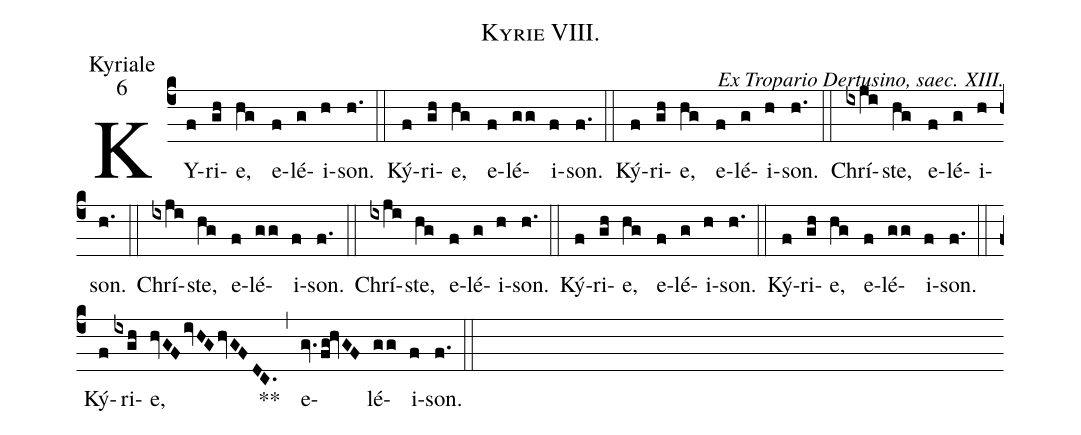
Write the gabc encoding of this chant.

name:Kyrie VIII.;
office-part:Kyriale;
mode:6;
commentary:Ex Tropario Dertusino, saec. XIII.;
%%
(c4) KY(f)ri(gh)e,(hg) e(f)lé(g)i(h)son.(h.) (::)
Ký(f)ri(gh)e,(hg) e(f)lé(gg)i(f)son.(f.) (::)
Ký(f)ri(gh)e,(hg) e(f)lé(g)i(h)son.(h.) (::)
Chrí(ixji)ste,(hg) e(f)lé(g)i(h)son.(h.) (::)
Chrí(ixji)ste,(hg) e(f)lé(gg)i(f)son.(f.) (::)
Chrí(ixji)ste,(hg) e(f)lé(g)i(h)son.(h.) (::)
Ký(f)ri(gh)e,(hg) e(f)lé(g)i(h)son.(h.) (::)
Ký(f)ri(gh)e,(hg) e(f)lé(gg)i(f)son.(f.) (::)
Ký(f)ri(ixgh)e,(hvGF/ivHG/hvGFDC.) **(,) e(gv./fg!hvGF)lé(gg)i(f)son.(f.) (::)
